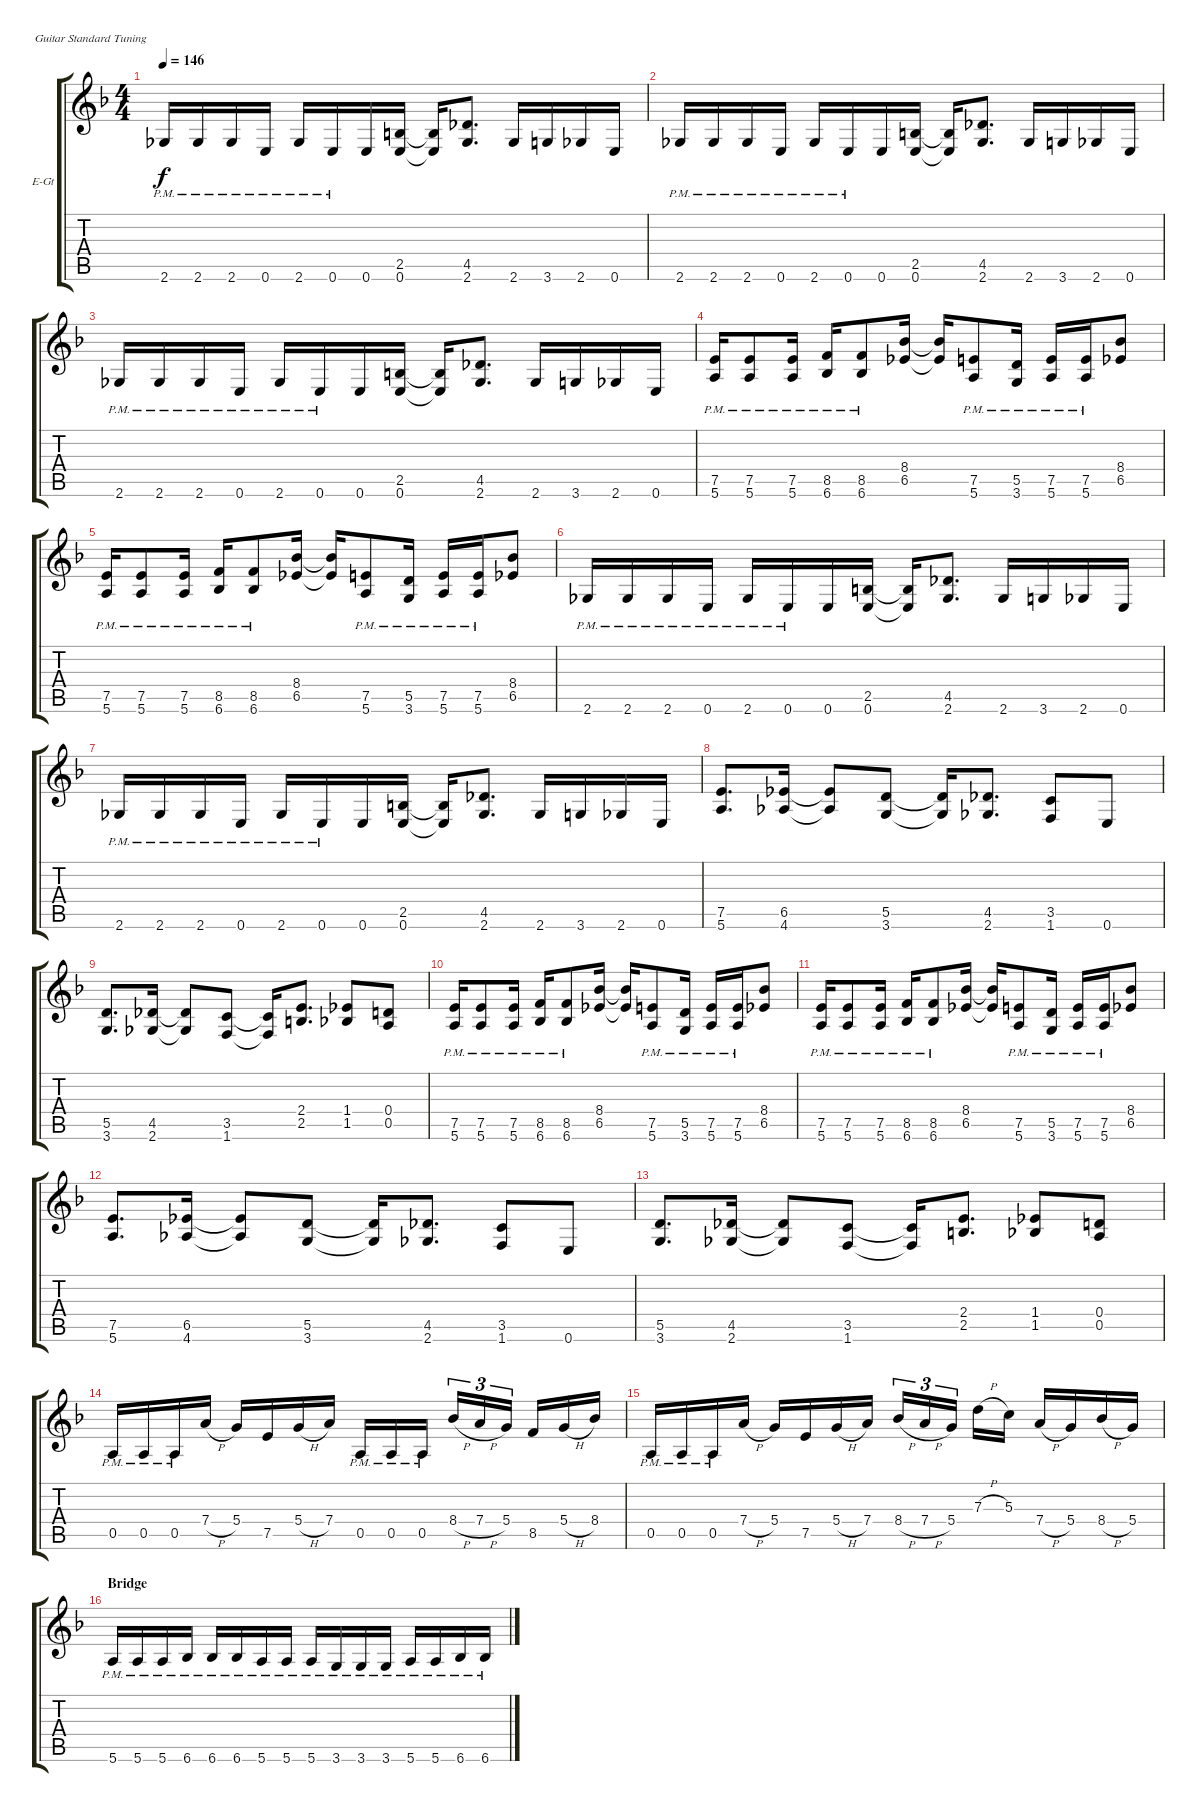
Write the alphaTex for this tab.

\defaultSystemsLayout 4
\bracketExtendMode groupsimilarinstruments
\firstSystemTrackNameOrientation horizontal
\otherSystemsTrackNameOrientation horizontal
\track ("Dave Mustaine (Rhythm 1)" "E-Gt") {instrument distortionguitar}
\staff {score tabs}
\tuning (E4 B3 G3 D3 A2 E2)
\ts (4 4)
\tempo 146
\clef g2
\ks dminor
2.6{pm}.16{dy f} 2.6{pm}.16 2.6{pm}.16 0.6{pm}.16 2.6{pm}.16 0.6{pm}.16 0.6.16 (2.5 0.6).16 (2.5{t} 0.6{t}).16 (4.5 2.6).8{d} 2.6.16 3.6.16 2.6.16 0.6.16 |
2.6{pm}.16 2.6{pm}.16 2.6{pm}.16 0.6{pm}.16 2.6{pm}.16 0.6{pm}.16 0.6.16 (2.5 0.6).16 (2.5{t} 0.6{t}).16 (4.5 2.6).8{d} 2.6.16 3.6.16 2.6.16 0.6.16 |
2.6{pm}.16 2.6{pm}.16 2.6{pm}.16 0.6{pm}.16 2.6{pm}.16 0.6{pm}.16 0.6.16 (2.5 0.6).16 (2.5{t} 0.6{t}).16 (4.5 2.6).8{d} 2.6.16 3.6.16 2.6.16 0.6.16 |
(7.5{pm} 5.6{pm}).16 (7.5{pm} 5.6{pm}).8 (7.5{pm} 5.6{pm}).16 (8.5{pm} 6.6{pm}).16 (8.5{pm} 6.6{pm}).8 (8.4 6.5).16 (8.4{t} 6.5{t}).16 (7.5{pm} 5.6{pm}).8 (5.5{pm} 3.6{pm}).16 (7.5{pm} 5.6{pm}).16 (7.5{pm} 5.6{pm}).16 (8.4 6.5).8 |
(7.5{pm} 5.6{pm}).16 (7.5{pm} 5.6{pm}).8 (7.5{pm} 5.6{pm}).16 (8.5{pm} 6.6{pm}).16 (8.5{pm} 6.6{pm}).8 (8.4 6.5).16 (8.4{t} 6.5{t}).16 (7.5{pm} 5.6{pm}).8 (5.5{pm} 3.6{pm}).16 (7.5{pm} 5.6{pm}).16 (7.5{pm} 5.6{pm}).16 (8.4 6.5).8 |
2.6{pm}.16 2.6{pm}.16 2.6{pm}.16 0.6{pm}.16 2.6{pm}.16 0.6{pm}.16 0.6.16 (2.5 0.6).16 (2.5{t} 0.6{t}).16 (4.5 2.6).8{d} 2.6.16 3.6.16 2.6.16 0.6.16 |
2.6{pm}.16 2.6{pm}.16 2.6{pm}.16 0.6{pm}.16 2.6{pm}.16 0.6{pm}.16 0.6.16 (2.5 0.6).16 (2.5{t} 0.6{t}).16 (4.5 2.6).8{d} 2.6.16 3.6.16 2.6.16 0.6.16 |
(7.5 5.6).8{d} (6.5 4.6).16 (6.5{t} 4.6{t}).8 (5.5 3.6).8 (5.5{t} 3.6{t}).16 (4.5 2.6).8{d} (3.5 1.6).8 0.6.8 |
(5.5 3.6).8{d} (4.5 2.6).16 (4.5{t} 2.6{t}).8 (3.5 1.6).8 (3.5{t} 1.6{t}).16 (2.4 2.5).8{d} (1.4 1.5).8 (0.4 0.5).8 |
(7.5{pm} 5.6{pm}).16 (7.5{pm} 5.6{pm}).8 (7.5{pm} 5.6{pm}).16 (8.5{pm} 6.6{pm}).16 (8.5{pm} 6.6{pm}).8 (8.4 6.5).16 (8.4{t} 6.5{t}).16 (7.5{pm} 5.6{pm}).8 (5.5{pm} 3.6{pm}).16 (7.5{pm} 5.6{pm}).16 (7.5{pm} 5.6{pm}).16 (8.4 6.5).8 |
(7.5{pm} 5.6{pm}).16 (7.5{pm} 5.6{pm}).8 (7.5{pm} 5.6{pm}).16 (8.5{pm} 6.6{pm}).16 (8.5{pm} 6.6{pm}).8 (8.4 6.5).16 (8.4{t} 6.5{t}).16 (7.5{pm} 5.6{pm}).8 (5.5{pm} 3.6{pm}).16 (7.5{pm} 5.6{pm}).16 (7.5{pm} 5.6{pm}).16 (8.4 6.5).8 |
(7.5 5.6).8{d} (6.5 4.6).16 (6.5{t} 4.6{t}).8 (5.5 3.6).8 (5.5{t} 3.6{t}).16 (4.5 2.6).8{d} (3.5 1.6).8 0.6.8 |
(5.5 3.6).8{d} (4.5 2.6).16 (4.5{t} 2.6{t}).8 (3.5 1.6).8 (3.5{t} 1.6{t}).16 (2.4 2.5).8{d} (1.4 1.5).8 (0.4 0.5).8 |
0.5{pm}.16 0.5{pm}.16 0.5{pm}.16 7.4{h}.16 5.4.16 7.5.16 5.4{h}.16 7.4.16 0.5{pm}.16 0.5{pm}.16 0.5{pm}.16 8.4{h}.16{tu (3 2)} 7.4{h}.16{tu (3 2)} 5.4.16{tu (3 2)} 8.5.16 5.4{h}.16 8.4.16 |
0.5{pm}.16 0.5{pm}.16 0.5{pm}.16 7.4{h}.16 5.4.16 7.5.16 5.4{h}.16 7.4.16 8.4{h}.16{tu (3 2)} 7.4{h}.16{tu (3 2)} 5.4.16{tu (3 2)} 7.3{h}.16 5.3.16 7.4{h}.16 5.4.16 8.4{h}.16 5.4.16 |
\section ("" "Bridge")
5.6{pm}.16 5.6{pm}.16 5.6{pm}.16 6.6{pm}.16 6.6{pm}.16 6.6{pm}.16 5.6{pm}.16 5.6{pm}.16 5.6{pm}.16 3.6{pm}.16 3.6{pm}.16 3.6{pm}.16 5.6{pm}.16 5.6{pm}.16 6.6{pm}.16 6.6{pm}.16
